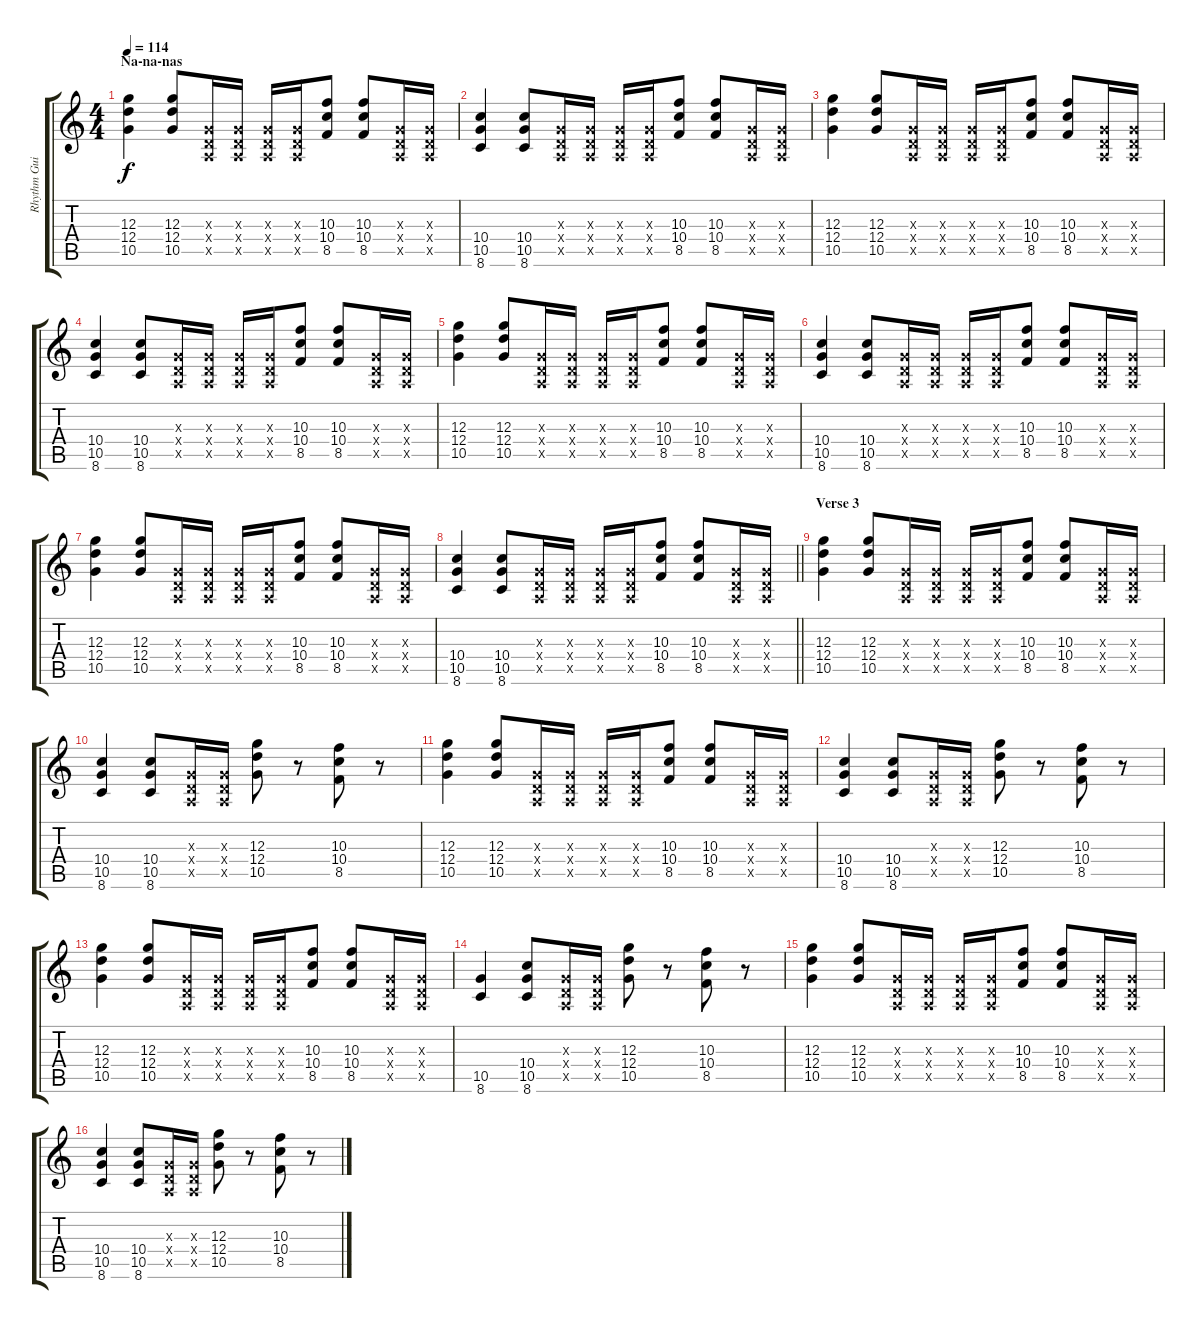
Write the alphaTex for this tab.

\track ("Rhythm Guitar" "Rhythm Gui") {instrument overdrivenguitar}
\staff {score tabs}
\tuning (E4 B3 G3 D3 A2 E2) {hide}
\ts (4 4)
\section ("" "Na-na-nas")
\tempo 114
\clef g2
\ks c
(12.3 12.4 10.5).4{dy f} (12.3 12.4 10.5).8 (0.3{x} 0.4{x} 0.5{x}).16 (0.3{x} 0.4{x} 0.5{x}).16 (0.3{x} 0.4{x} 0.5{x}).16 (0.3{x} 0.4{x} 0.5{x}).16 (10.3 10.4 8.5).8 (10.3 10.4 8.5).8 (0.3{x} 0.4{x} 0.5{x}).16 (0.3{x} 0.4{x} 0.5{x}).16 |
(10.4 10.5 8.6).4 (10.4 10.5 8.6).8 (0.3{x} 0.4{x} 0.5{x}).16 (0.3{x} 0.4{x} 0.5{x}).16 (0.3{x} 0.4{x} 0.5{x}).16 (0.3{x} 0.4{x} 0.5{x}).16 (10.3 10.4 8.5).8 (10.3 10.4 8.5).8 (0.3{x} 0.4{x} 0.5{x}).16 (0.3{x} 0.4{x} 0.5{x}).16 |
(12.3 12.4 10.5).4 (12.3 12.4 10.5).8 (0.3{x} 0.4{x} 0.5{x}).16 (0.3{x} 0.4{x} 0.5{x}).16 (0.3{x} 0.4{x} 0.5{x}).16 (0.3{x} 0.4{x} 0.5{x}).16 (10.3 10.4 8.5).8 (10.3 10.4 8.5).8 (0.3{x} 0.4{x} 0.5{x}).16 (0.3{x} 0.4{x} 0.5{x}).16 |
(10.4 10.5 8.6).4 (10.4 10.5 8.6).8 (0.3{x} 0.4{x} 0.5{x}).16 (0.3{x} 0.4{x} 0.5{x}).16 (0.3{x} 0.4{x} 0.5{x}).16 (0.3{x} 0.4{x} 0.5{x}).16 (10.3 10.4 8.5).8 (10.3 10.4 8.5).8 (0.3{x} 0.4{x} 0.5{x}).16 (0.3{x} 0.4{x} 0.5{x}).16 |
(12.3 12.4 10.5).4 (12.3 12.4 10.5).8 (0.3{x} 0.4{x} 0.5{x}).16 (0.3{x} 0.4{x} 0.5{x}).16 (0.3{x} 0.4{x} 0.5{x}).16 (0.3{x} 0.4{x} 0.5{x}).16 (10.3 10.4 8.5).8 (10.3 10.4 8.5).8 (0.3{x} 0.4{x} 0.5{x}).16 (0.3{x} 0.4{x} 0.5{x}).16 |
(10.4 10.5 8.6).4 (10.4 10.5 8.6).8 (0.3{x} 0.4{x} 0.5{x}).16 (0.3{x} 0.4{x} 0.5{x}).16 (0.3{x} 0.4{x} 0.5{x}).16 (0.3{x} 0.4{x} 0.5{x}).16 (10.3 10.4 8.5).8 (10.3 10.4 8.5).8 (0.3{x} 0.4{x} 0.5{x}).16 (0.3{x} 0.4{x} 0.5{x}).16 |
(12.3 12.4 10.5).4 (12.3 12.4 10.5).8 (0.3{x} 0.4{x} 0.5{x}).16 (0.3{x} 0.4{x} 0.5{x}).16 (0.3{x} 0.4{x} 0.5{x}).16 (0.3{x} 0.4{x} 0.5{x}).16 (10.3 10.4 8.5).8 (10.3 10.4 8.5).8 (0.3{x} 0.4{x} 0.5{x}).16 (0.3{x} 0.4{x} 0.5{x}).16 |
\barLineRight lightlight
(10.4 10.5 8.6).4 (10.4 10.5 8.6).8 (0.3{x} 0.4{x} 0.5{x}).16 (0.3{x} 0.4{x} 0.5{x}).16 (0.3{x} 0.4{x} 0.5{x}).16 (0.3{x} 0.4{x} 0.5{x}).16 (10.3 10.4 8.5).8 (10.3 10.4 8.5).8 (0.3{x} 0.4{x} 0.5{x}).16 (0.3{x} 0.4{x} 0.5{x}).16 |
\section ("" "Verse 3")
(12.3 12.4 10.5).4 (12.3 12.4 10.5).8 (0.3{x} 0.4{x} 0.5{x}).16 (0.3{x} 0.4{x} 0.5{x}).16 (0.3{x} 0.4{x} 0.5{x}).16 (0.3{x} 0.4{x} 0.5{x}).16 (10.3 10.4 8.5).8 (10.3 10.4 8.5).8 (0.3{x} 0.4{x} 0.5{x}).16 (0.3{x} 0.4{x} 0.5{x}).16 |
(10.4 10.5 8.6).4 (10.4 10.5 8.6).8 (0.3{x} 0.4{x} 0.5{x}).16 (0.3{x} 0.4{x} 0.5{x}).16 (12.3 12.4 10.5).8 r.8 (10.3 10.4 8.5).8 r.8 |
(12.3 12.4 10.5).4 (12.3 12.4 10.5).8 (0.3{x} 0.4{x} 0.5{x}).16 (0.3{x} 0.4{x} 0.5{x}).16 (0.3{x} 0.4{x} 0.5{x}).16 (0.3{x} 0.4{x} 0.5{x}).16 (10.3 10.4 8.5).8 (10.3 10.4 8.5).8 (0.3{x} 0.4{x} 0.5{x}).16 (0.3{x} 0.4{x} 0.5{x}).16 |
(10.4 10.5 8.6).4 (10.4 10.5 8.6).8 (0.3{x} 0.4{x} 0.5{x}).16 (0.3{x} 0.4{x} 0.5{x}).16 (12.3 12.4 10.5).8 r.8 (10.3 10.4 8.5).8 r.8 |
(12.3 12.4 10.5).4 (12.3 12.4 10.5).8 (0.3{x} 0.4{x} 0.5{x}).16 (0.3{x} 0.4{x} 0.5{x}).16 (0.3{x} 0.4{x} 0.5{x}).16 (0.3{x} 0.4{x} 0.5{x}).16 (10.3 10.4 8.5).8 (10.3 10.4 8.5).8 (0.3{x} 0.4{x} 0.5{x}).16 (0.3{x} 0.4{x} 0.5{x}).16 |
(10.5 8.6).4 (10.4 10.5 8.6).8 (0.3{x} 0.4{x} 0.5{x}).16 (0.3{x} 0.4{x} 0.5{x}).16 (12.3 12.4 10.5).8 r.8 (10.3 10.4 8.5).8 r.8 |
(12.3 12.4 10.5).4 (12.3 12.4 10.5).8 (0.3{x} 0.4{x} 0.5{x}).16 (0.3{x} 0.4{x} 0.5{x}).16 (0.3{x} 0.4{x} 0.5{x}).16 (0.3{x} 0.4{x} 0.5{x}).16 (10.3 10.4 8.5).8 (10.3 10.4 8.5).8 (0.3{x} 0.4{x} 0.5{x}).16 (0.3{x} 0.4{x} 0.5{x}).16 |
(10.4 10.5 8.6).4 (10.4 10.5 8.6).8 (0.3{x} 0.4{x} 0.5{x}).16 (0.3{x} 0.4{x} 0.5{x}).16 (12.3 12.4 10.5).8 r.8 (10.3 10.4 8.5).8 r.8
